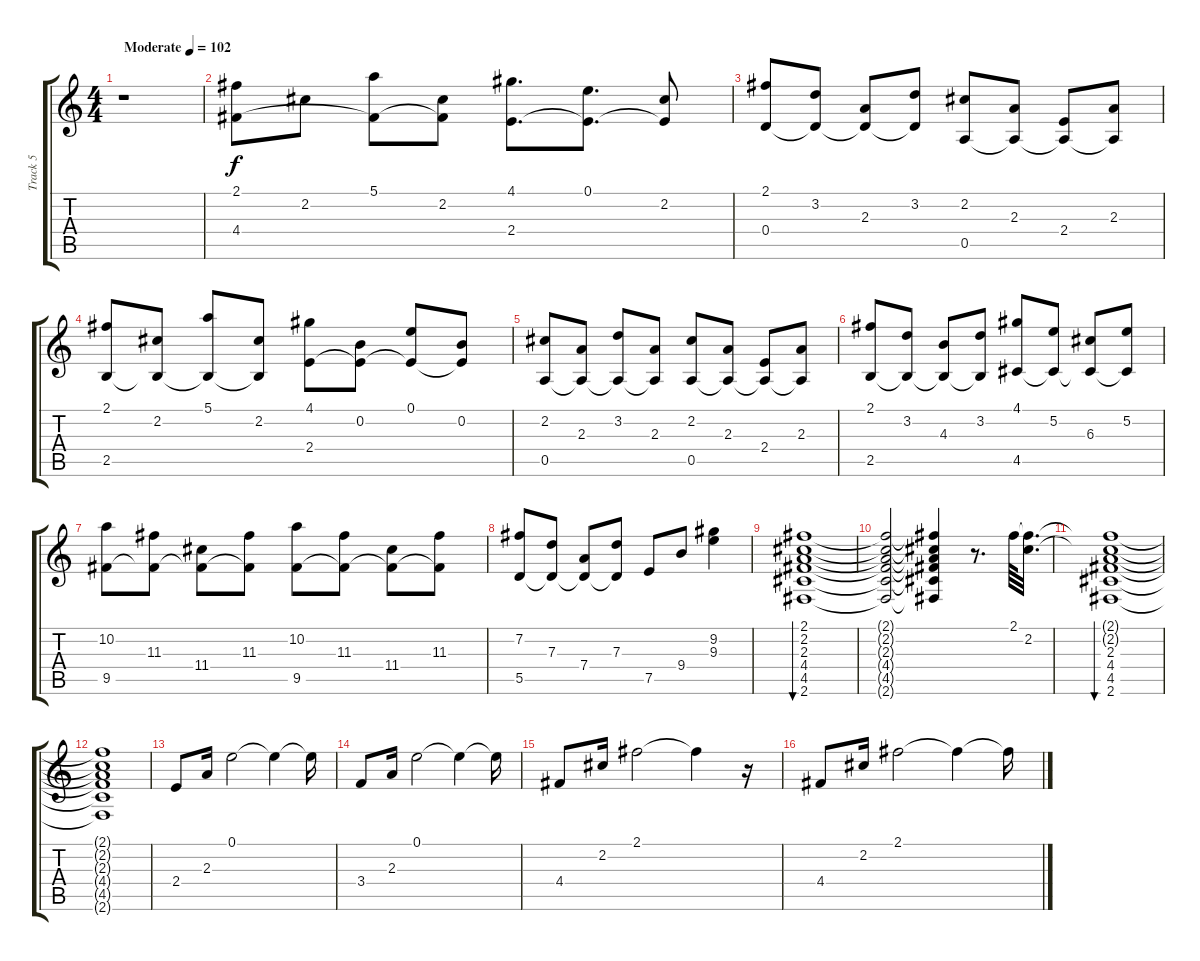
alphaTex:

\track ("Track 5" "Track 5") {instrument acousticguitarsteel}
\staff {score tabs}
\tuning (E4 B3 G3 D3 A2 E2) {hide}
\ts (4 4)
\tempo (102 "Moderate")
\clef g2
\ks c
r.1{dy f instrument acousticguitarsteel} |
(2.1 4.4).8 2.2.8 (5.1 4.4{t}).8 (2.2 4.4{t}).8 (4.1 2.4).8{d} (0.1 2.4{t}).8{d} (2.2 2.4{t}).8 |
(2.1 0.4).8 (3.2 0.4{t}).8 (2.3 0.4{t}).8 (3.2 0.4{t}).8 (2.2 0.5).8 (2.3 0.5{t}).8 (2.4 0.5{t}).8 (2.3 0.5{t}).8 |
(2.1 2.5).8 (2.2 2.5{t}).8 (5.1 2.5{t}).8 (2.2 2.5{t}).8 (4.1 2.4).8 (0.2 2.4{t}).8 (0.1 2.4{t}).8 (0.2 2.4{t}).8 |
(2.2 0.5).8 (2.3 0.5{t}).8 (3.2 0.5{t}).8 (2.3 0.5{t}).8 (2.2 0.5).8 (2.3 0.5{t}).8 (2.4 0.5{t}).8 (2.3 0.5{t}).8 |
(2.1 2.5).8 (3.2 2.5{t}).8 (4.3 2.5{t}).8 (3.2 2.5{t}).8 (4.1 4.5).8 (5.2 4.5{t}).8 (6.3 4.5{t}).8 (5.2 4.5{t}).8 |
(10.2 9.5).8 (11.3 9.5{t}).8 (11.4 9.5{t}).8 (11.3 9.5{t}).8 (10.2 9.5).8 (11.3 9.5{t}).8 (11.4 9.5{t}).8 (11.3 9.5{t}).8 |
(7.2 5.5).8 (7.3 5.5{t}).8 (7.4 5.5{t}).8 (7.3 5.5{t}).8 7.5.8 9.4.8 (9.2 9.3).4 |
(2.1 2.2 2.3 4.4 4.5 2.6).1{bu 240} |
(2.1{t} 2.2{t} 2.3{t} 4.4{t} 4.5{t} 2.6{t}).2 (2.1{t} 2.2{t} 2.3{t} 4.4{t} 4.5{t} 2.6{t}).4 r.8{d} 2.1.64 (2.1{t} 2.2).32{d} |
(2.1{t} 2.2{t} 2.3 4.4 4.5 2.6).1{bu 240} |
(2.1{t} 2.2{t} 2.3{t} 4.4{t} 4.5{t} 2.6{t}).1 |
2.4.8 2.3.16 0.1.2 0.1{t}.4 0.1{t}.16 |
3.4.8 2.3.16 0.1.2 0.1{t}.4 0.1{t}.16 |
4.4.8 2.2.16 2.1.2 2.1{t}.4 r.16 |
4.4.8 2.2.16 2.1.2 2.1{t}.4 2.1{t}.16
